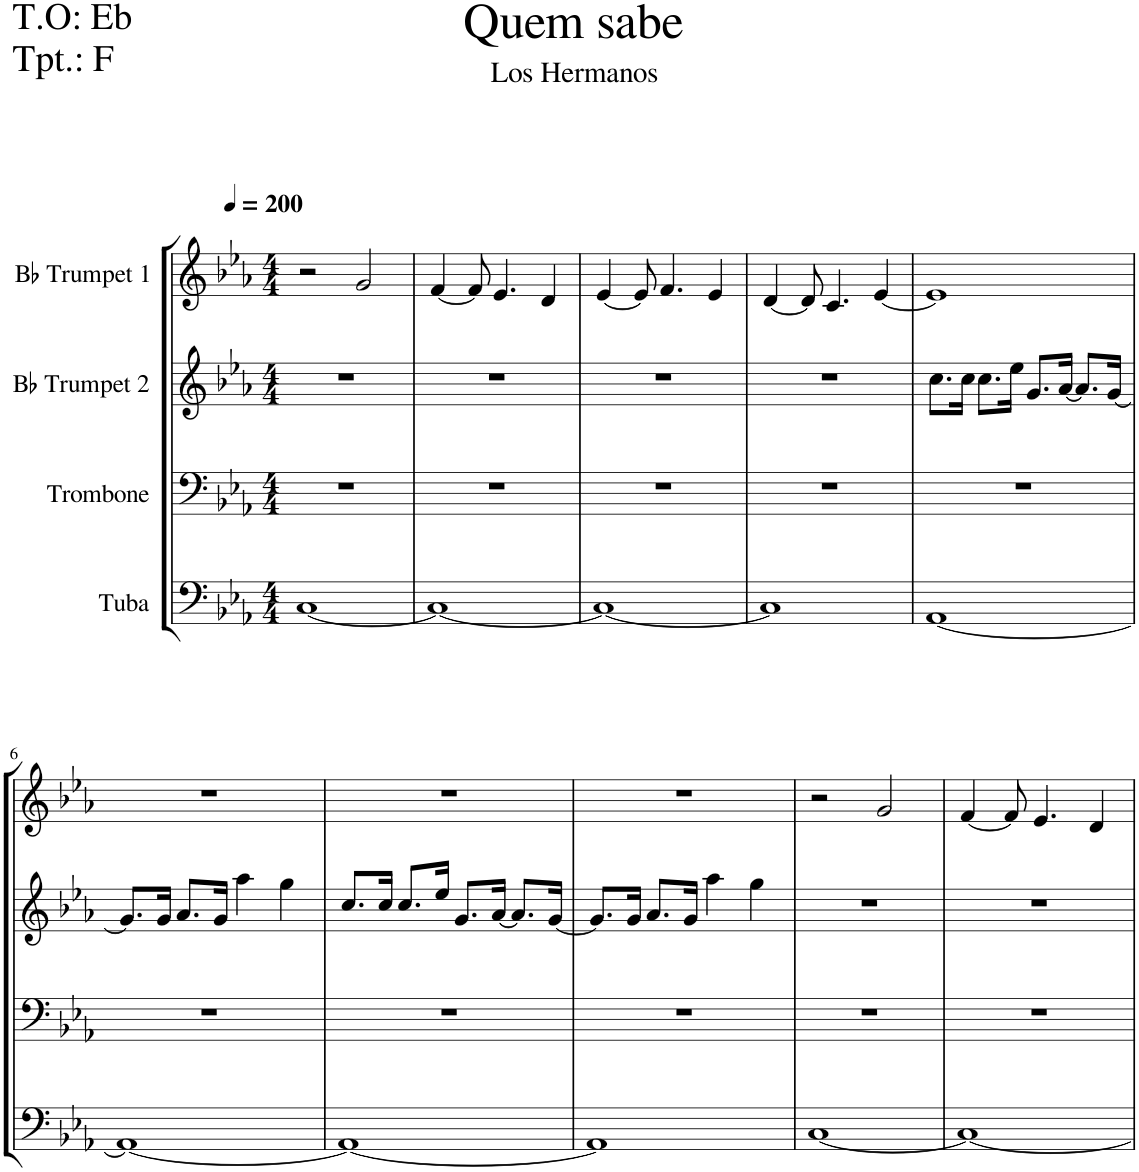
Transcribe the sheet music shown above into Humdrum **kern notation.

**kern	**kern	**kern	**kern
*part4	*part3	*part2	*part1
*staff4	*staff3	*staff2	*staff1
*I"Tuba	*I"Trombone	*I"Bb Trumpet 2	*I"Bb Trumpet 1
*I'Tba	*I'Trb	*I'Tpt	*I'Tpt
*clefF4	*clefF4	*clefG2	*clefG2
*	*	*ITrd1c2	*ITrd1c2
*k[b-e-a-]	*k[b-e-a-]	*k[b-e-a-]	*k[b-e-a-]
*M4/4	*M4/4	*M4/4	*M4/4
*MM200	*MM200	*MM200	*MM200
=1	=1	=1	=1
[1C	1r	1r	2r
.	.	.	2g/
=2	=2	=2	=2
1C_	1r	1r	[4f/
.	.	.	8f/]
.	.	.	4.e-/
.	.	.	4d/
=3	=3	=3	=3
1C_	1r	1r	[4e-/
.	.	.	8e-/]
.	.	.	4.f/
.	.	.	4e-/
=4	=4	=4	=4
1C]	1r	1r	[4d/
.	.	.	8d/]
.	.	.	4.c/
.	.	.	[4e-/
=5	=5	=5	=5
[1AA-	1r	8.cc\L	1e-]
.	.	16cc\Jk	.
.	.	8.cc\L	.
.	.	16ee-\Jk	.
.	.	8.g/L	.
.	.	[16a-/Jk	.
.	.	8.a-/L]	.
.	.	[16g/Jk	.
!!LO:LB:g=z
=6	=6	=6	=6
1AA-_	1r	8.g/L]	1r
.	.	16g/Jk	.
.	.	8.a-/L	.
.	.	16g/Jk	.
.	.	4aa-\	.
.	.	4gg\	.
=7	=7	=7	=7
1AA-_	1r	8.cc/L	1r
.	.	16cc/Jk	.
.	.	8.cc/L	.
.	.	16ee-/Jk	.
.	.	8.g/L	.
.	.	[16a-/Jk	.
.	.	8.a-/L]	.
.	.	[16g/Jk	.
=8	=8	=8	=8
1AA-]	1r	8.g/L]	1r
.	.	16g/Jk	.
.	.	8.a-/L	.
.	.	16g/Jk	.
.	.	4aa-\	.
.	.	4gg\	.
=9	=9	=9	=9
[1C	1r	1r	2r
.	.	.	2g/
=10	=10	=10	=10
1C_	1r	1r	[4f/
.	.	.	8f/]
.	.	.	4.e-/
.	.	.	4d/
=	=	=	=
*-	*-	*-	*-
